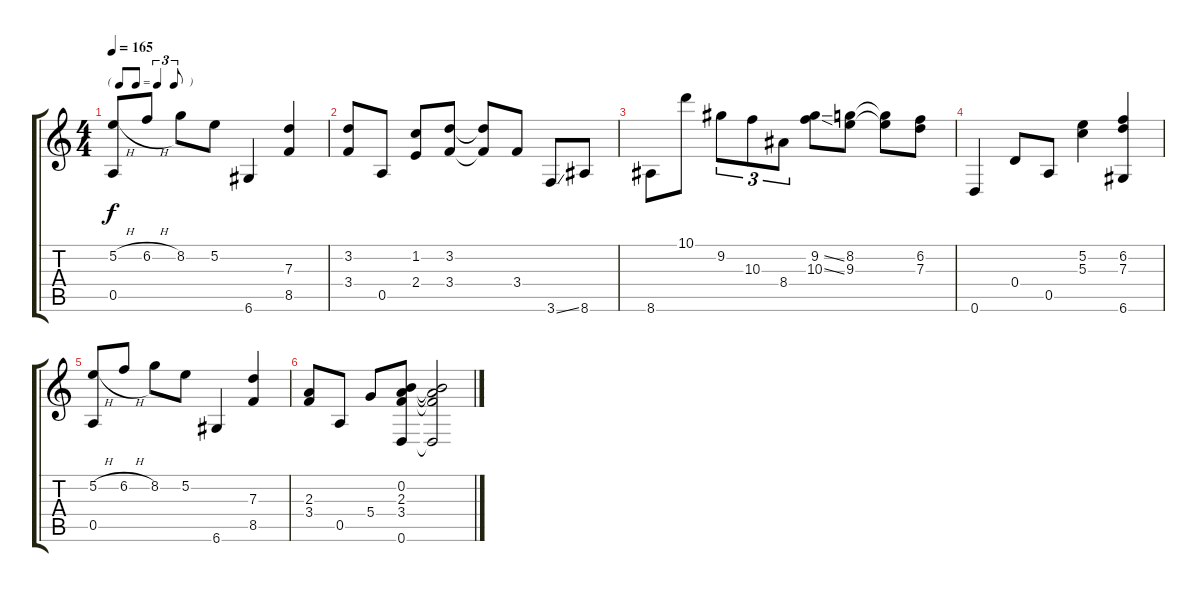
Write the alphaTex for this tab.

\track "" {instrument acousticguitarsteel}
\staff {score tabs}
\tuning (E4 B3 G3 D3 A2 D2) {hide}
\ts (4 4)
\tf triplet8th
\tempo 165
\clef g2
\ks c
(5.2{h} 0.5).8{dy f} 6.2{h}.8 8.2.8 5.2.8 6.6.4 (7.3 8.5).4 |
(3.2 3.4).8 0.5.8 (1.2 2.4).8 (3.2 3.4).8 (3.2{t} 3.4{t}).8 3.4.8 3.6{ss}.8 8.6.8 |
8.6.8 10.1.8 9.2.8{tu (3 2)} 10.3.8{tu (3 2)} 8.4.8{tu (3 2)} (9.2{ss} 10.3{ss}).8 (8.2 9.3).8 (8.2{t} 9.3{t}).8 (6.2 7.3).8 |
0.6.4 0.4.8 0.5.8 (5.2 5.3).4 (6.2 7.3 6.6).4 |
(5.2{h} 0.5).8 6.2{h}.8 8.2.8 5.2.8 6.6.4 (7.3 8.5).4 |
(2.3 3.4).8 0.5.8 5.4.8 (0.2 2.3 3.4 0.6).8 (0.2{t} 2.3{t} 3.4{t} 0.6{t}).2
